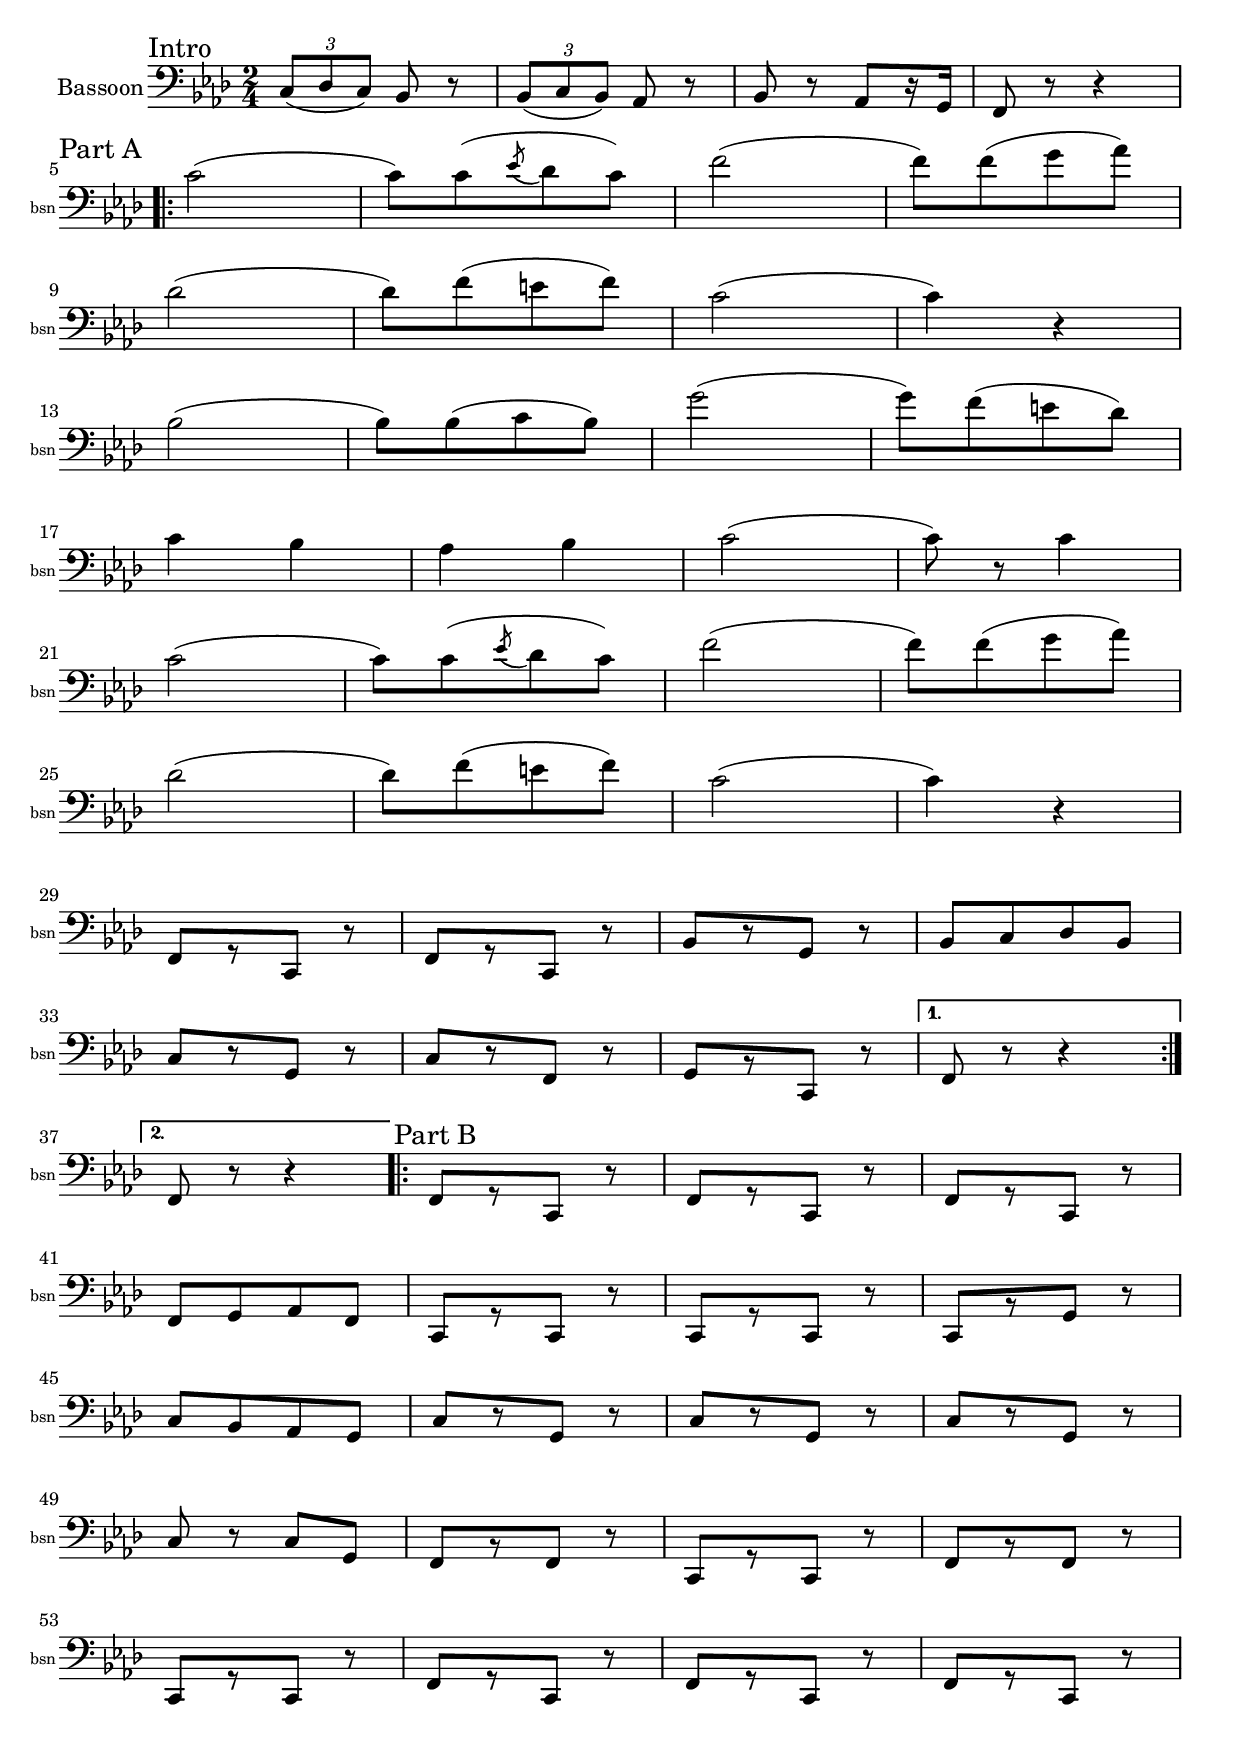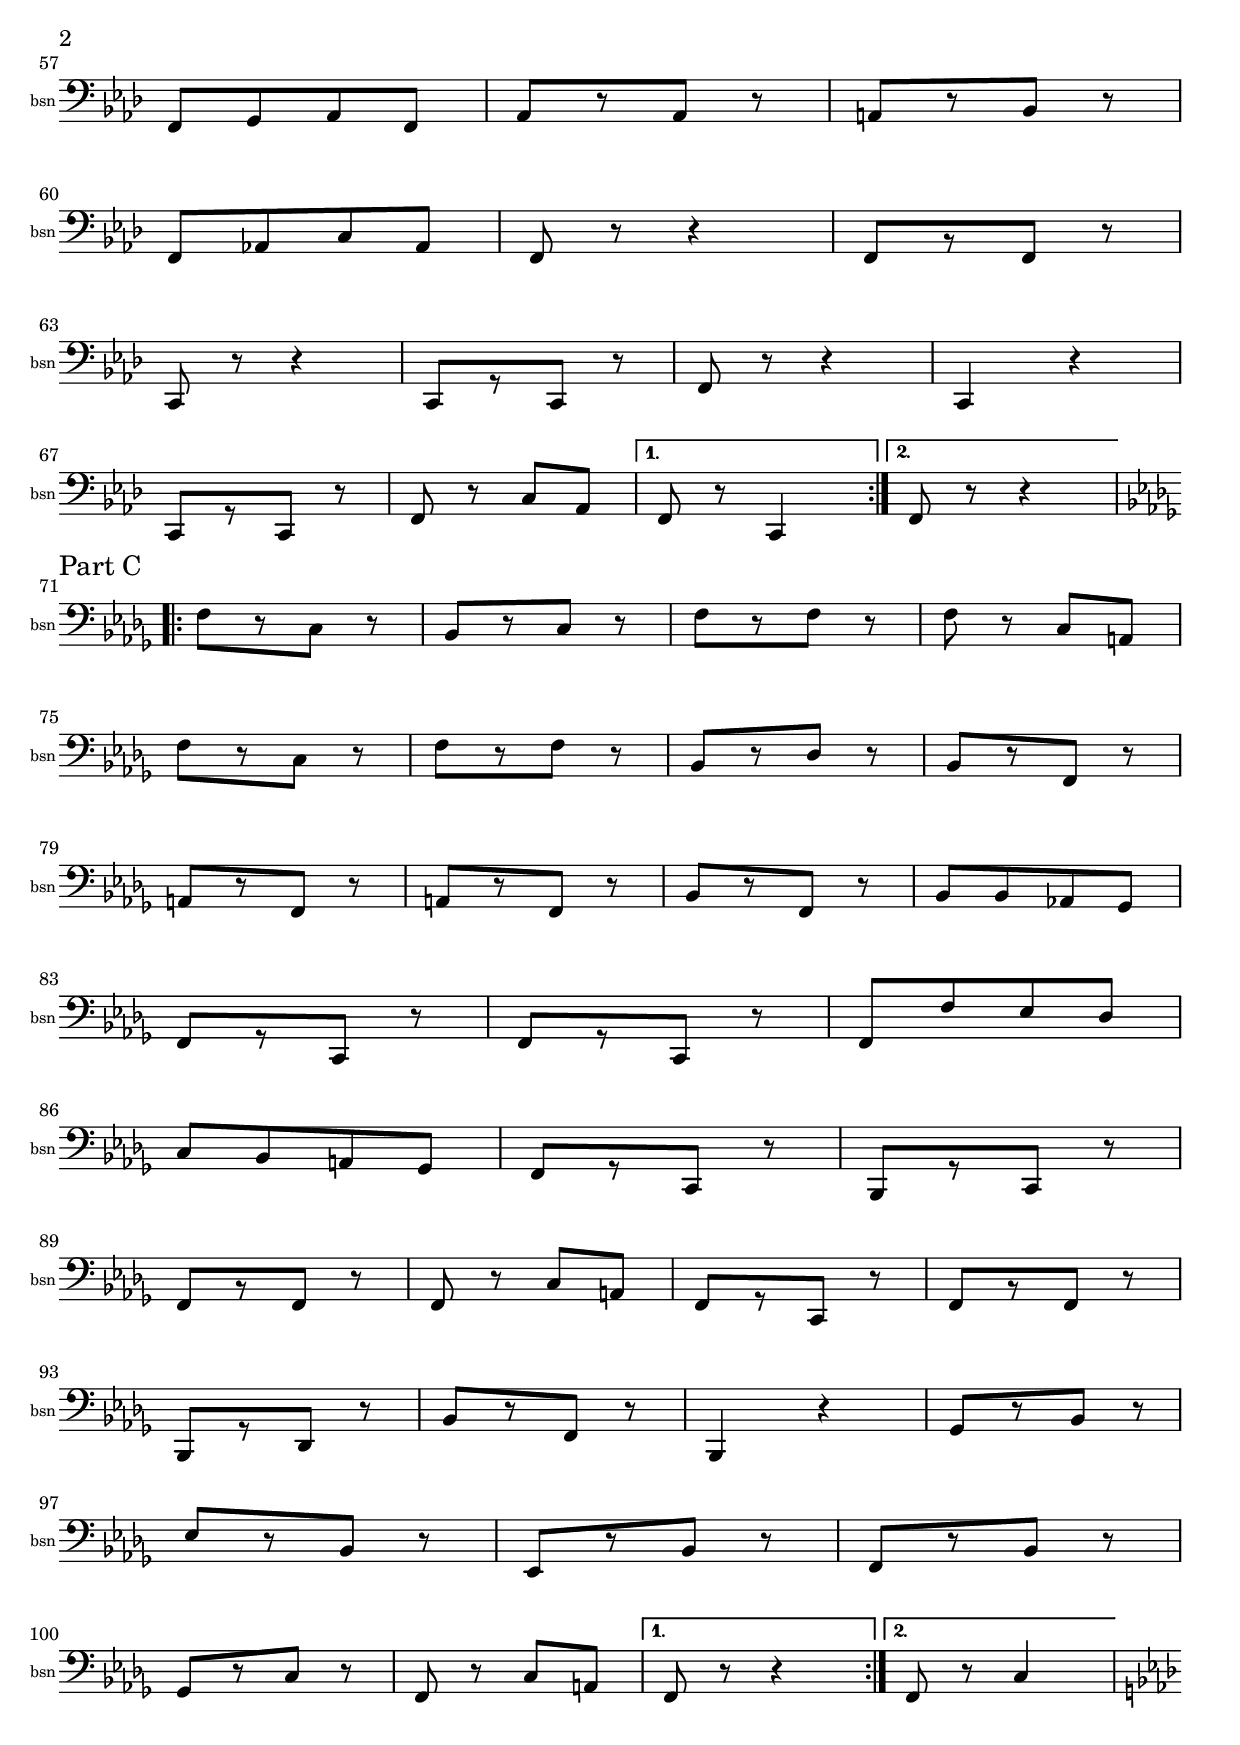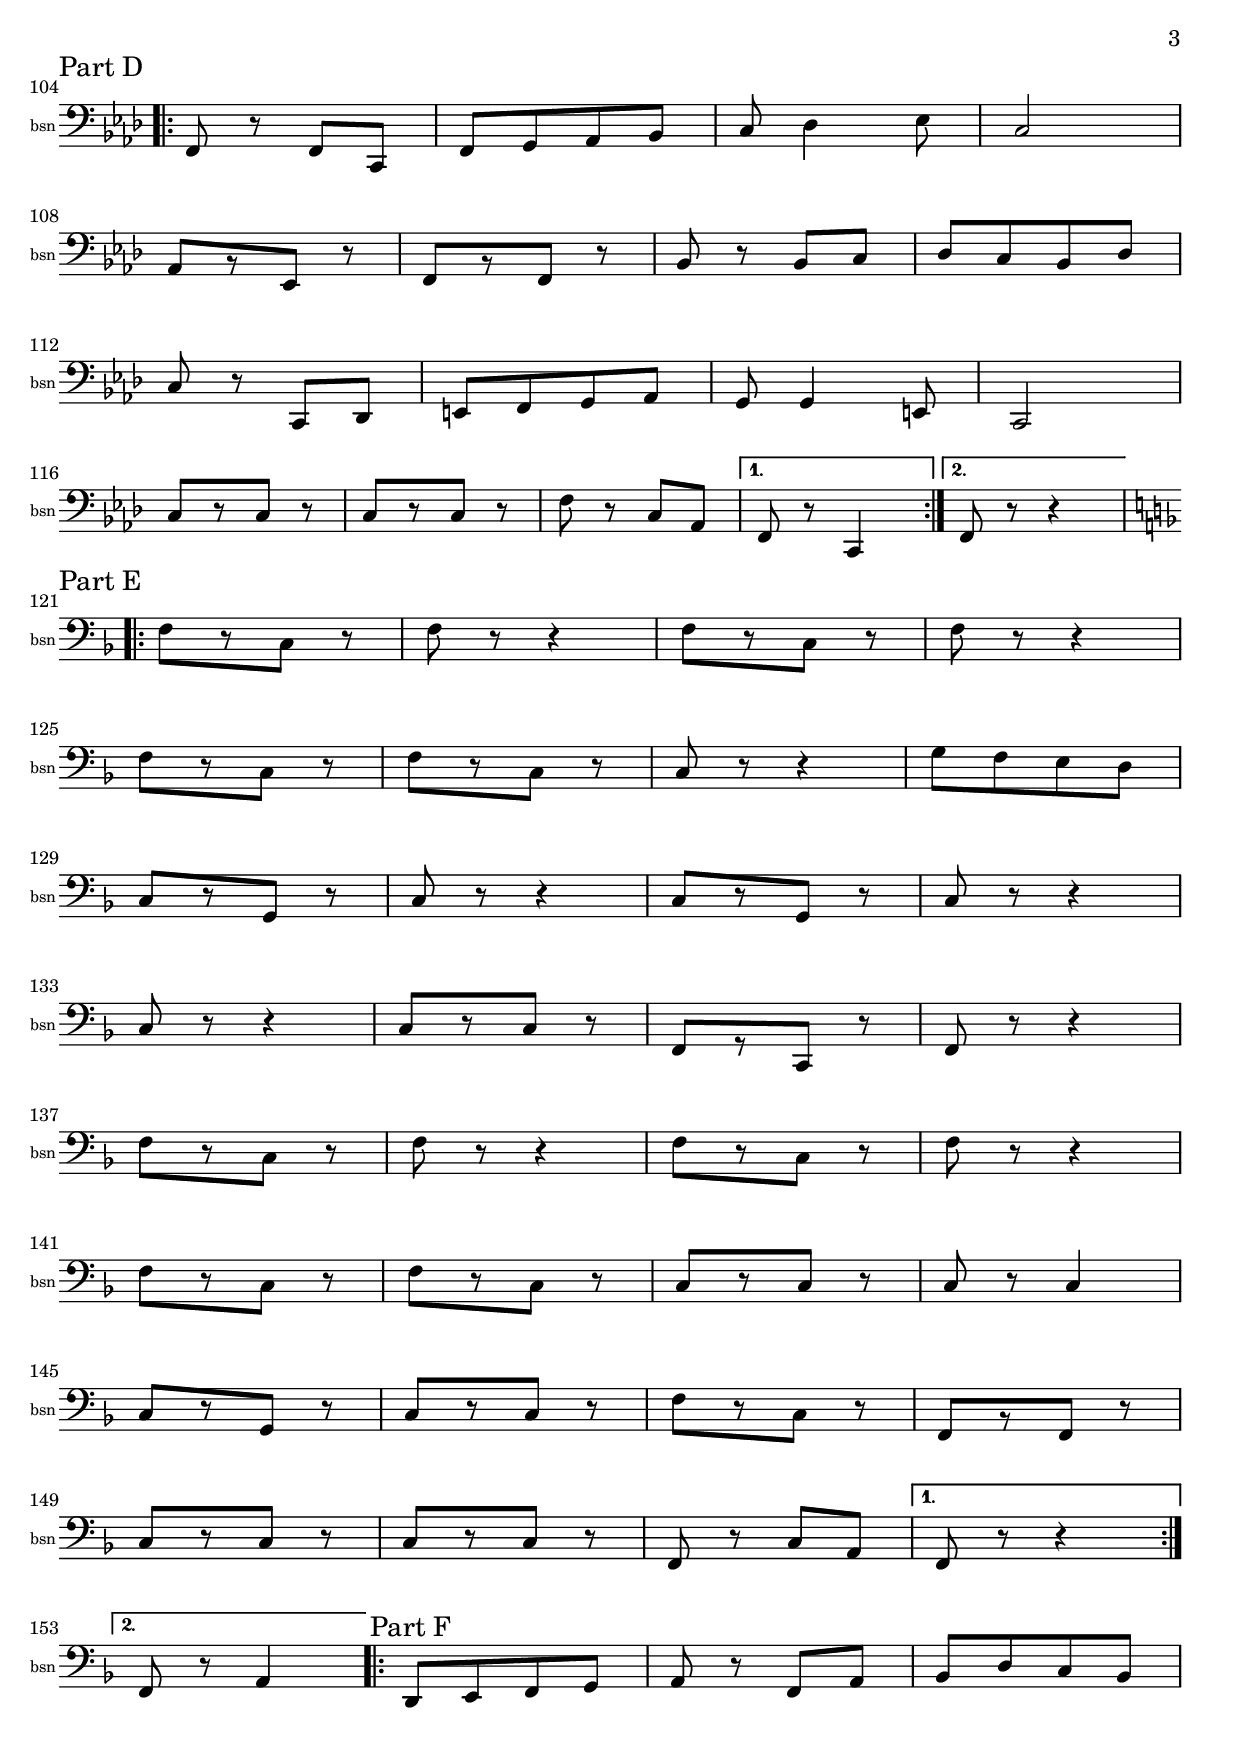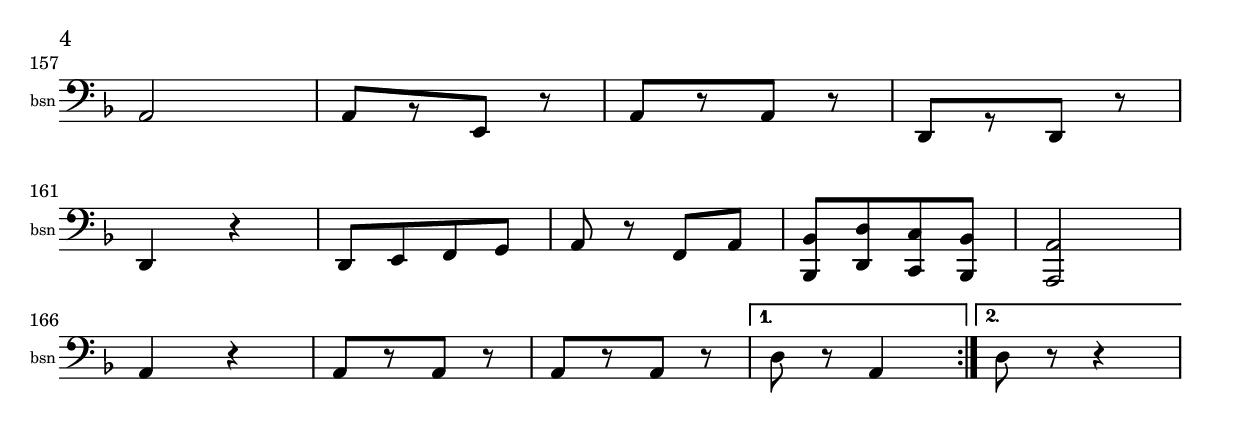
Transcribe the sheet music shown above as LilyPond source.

\version "2.24.0"

\include "helpers.ly"

bassoonA = {
  \sectionLabel "Intro"
  \key aes \major
  | \trl {c8( des c)]} bes r | \trl {bes([ c bes)]} aes r | bes r aes[ r16 g] | f8 r r4 \break

  \sectionLabel "Part A"
  \repeat volta 2 {
    | c''2( | c8)[ c( \acc ees des c)] | f2( | f8)[ f( g aes)] \break
    | des,2( | des8)[ f( e! f)] | c2( | c4) r4 \break
    | bes2( | bes8)[ bes( c bes)] | g'2( | g8)[ f( e! des)] \break
    | c4 bes | aes bes | c2( | c8) r8 c4 \break
    | c2( | c8)[ c( \acc ees des c)] | f2( | f8)[ f( g aes)] \break
    | des,2( | des8)[ f( e! f)] | c2( | c4) r4 \break
    | \rpt 2 { f,,8[ r c] r } | bes'[ r g] r | bes[ c des bes] \break
    |c8[ r g] r | c[ r f,] r | g[ r c,] r
  }
  \alternative {
    { f8 r r4 \break }
    { f8 r r4 }
  }
} % A part

bassoonB = {
  \sectionLabel "Part B"
  \repeat volta 2 {
    | \rpt 3 { f8[ r c] r } \break
    | f[ g aes f] | \rpt 2 { c[ r c] r } | c[ r g'] r \break
    | c[ bes aes g] | \rpt 3 { c[ r g] r } \break
    | c r c[ g] | f[ r f] r | c[ r c] r| f[ r f] r \break
    | c[ r c] r | \rpt 3 { f[ r c] r } \break
    | f[ g aes f] | aes[ r aes] r | a[ r bes] r \break
    | f[ aes! c aes] | f r r4 | f8[ r f] r \break
    | c r r4 | c8[ r c] r | f r r4 | c4 r \break
    | c8[ r c] r | f r c'[ aes]
  }
  \alternative {
    { f8 r c4 }
    { f8 r r4 \break }
  }
} % B part

bassoonC = {
  \sectionLabel "Part C"
  \key des \major
  \repeat volta 2 {
    | f'8[ r c] r | bes[ r c] r | f[ r f] r | f r c[ a] \break
    | f'8[ r c] r | f[ r f] r | bes,[ r des] r | bes[ r f] r \break
    | \rpt 2 { a[ r f] r } | bes[ r f] r | bes[ bes aes! ges] \break
    | \rpt 2 { f[ r c] r } | f[ f' ees des] \break
    | c[ bes a ges] | f[ r c] r | bes[ r c] r \break
    | f[ r f] r | f r c'[ a] | f[ r c] r | f[ r f] r \break
    | bes,[ r des] r | bes'[ r f] r | bes,4 r | ges'8[ r bes] r \break
    | \grace s8 ees[ r bes] r | ees,[ r bes'] r | f[ r bes] r \break
    | ges[ r c] r | f, r c'[ a]
  }
  \alternative {
    { f8 r r4 }
    { f8 r c'4 \break }
  }
} % C part

bassoonD = {
  \sectionLabel "Part D"
  \key aes \major
  \repeat volta 2 {
    | f,8 r f[ c] | f[ g aes bes] | c des4 ees8 | c2 \break
    | aes8[ r ees] r | f[ r f] r | bes r bes[ c] | des[ c bes des] \break
    | c r c,[ des] | e[ f g aes] | g g4 e8 | c2 \break
    | \rpt 2 { c'8[ r c] r } | f r c[ aes]
  }
  \alternative {
    { f8 r c4 }
    { f8 r r4 \break }
  }
} % D part

bassoonE = {
  \sectionLabel "Part E"
  \key f \major
  \repeat volta 2 {
    | \rpt 2 { f'8[ r c] r | f r r4 } \break
    | \rpt 2 { f8[ r c] r } | c r r4 | g'8[ f e d] \break
    | \rpt 2 { c8[ r g] r | c r r4 } \break
    | c8 r r4 | c8[ r c] r | f,[ r c] r | f r r4 \break
    | \rpt 2 { f'8[ r c] r | f r r4 } \break
    | \rpt 2 { f8[ r c] r } | c[ r c] r | c r c4 \break
    | c8[ r g] r | c[ r c] r | f[ r c] r | f,[ r f] r \break
    | \rpt 2 { c'8[ r c] r } | f, r c'[ a]
  }
  \alternative {
    { f8 r r4 \break }
    { f8 r a4 }
  }
} % E part

bassoonF = {
  \sectionLabel "Part F"
  \repeat volta 2 {
    | d,8[ e f g] | a r f[ a] | bes[ d c bes] \break
    | a2 | a8[ r e] r | a[ r a] r | d,[ r d] r \break
    | d4 r | d8[ e f g] | a r f[ a] | <bes, bes'>[ <d d'> <c c'> <bes bes'>] <a a'>2  \break
    | a'4 r | \rpt 2 { a8[ r a] r }
  }
  \alternative {
    { d8 r a4 }
    { d8 r r4 }
  }
} % F part

bassoonNotes = {
  \clef F
  \time 2/4
  \relative {
    \bassoonA
    \bassoonB
    \bassoonC
    \bassoonD
    \bassoonE
    \bassoonF
  }
}

staffBassoon = \new Staff \with {
  instrumentName = "Bassoon"
  shortInstrumentName = \markup \teeny "bsn"
}
\bassoonNotes

\score {
  \staffBassoon
}